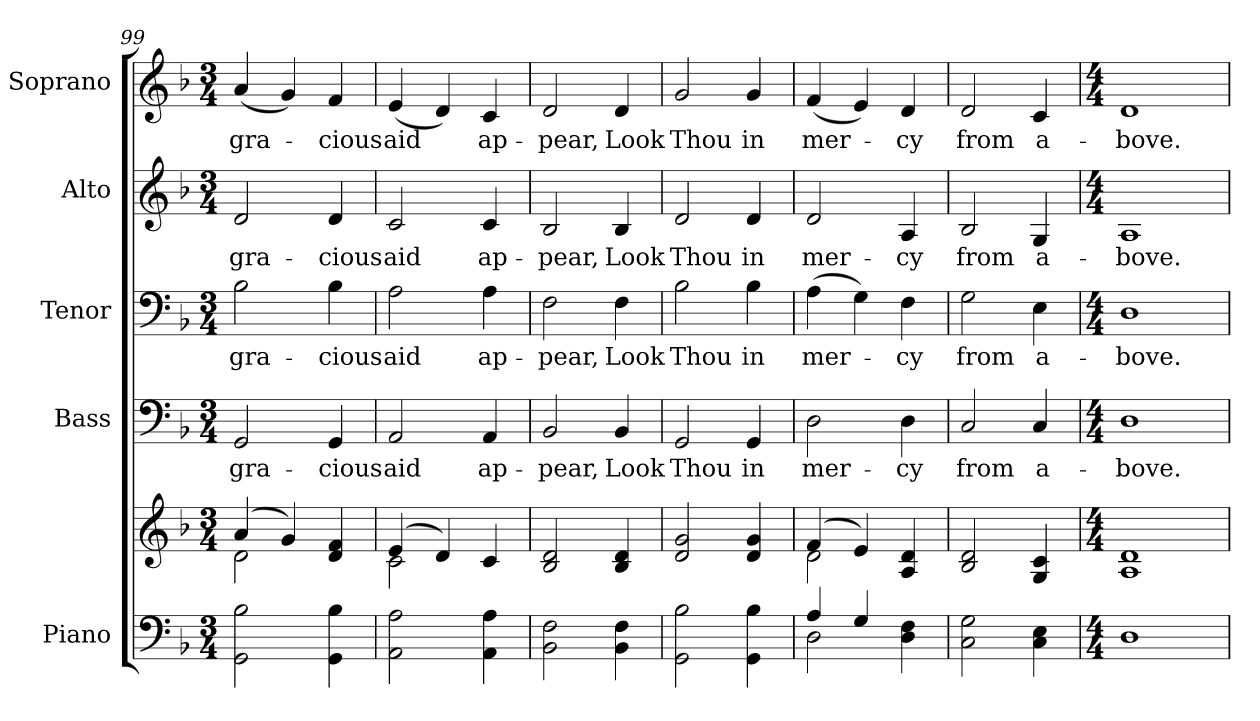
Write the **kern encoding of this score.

**kern	**kern	**kern	**text	**kern	**text	**kern	**text	**kern	**text
*part5	*part5	*part4	*part4	*part3	*part3	*part2	*part2	*part1	*part1
*staff6	*staff5	*staff4	*staff4	*staff3	*staff3	*staff2	*staff2	*staff1	*staff1
*I"Piano	*	*I"Bass	*	*I"Tenor	*	*I"Alto	*	*I"Soprano	*
*I'Pno.	*	*I'B.	*	*I'T.	*	*I'A.	*	*I'S.	*
*clefF4	*clefG2	*clefF4	*	*clefF4	*	*clefG2	*	*clefG2	*
*k[b-]	*k[b-]	*k[b-]	*	*k[b-]	*	*k[b-]	*	*k[b-]	*
*F:	*F:	*F:	*	*F:	*	*F:	*	*F:	*
*M3/4	*M3/4	*M3/4	*	*M3/4	*	*M3/4	*	*M3/4	*
=99	=99	=99	=99	=99	=99	=99	=99	=99	=99
*	*^	*	*	*	*	*	*	*	*
!	!	!	!	!LO:LY:b:color=#000000	!	!	!	!	!	!
!	!	!	!	!	!	!LO:LY:b:color=#000000	!	!	!	!
!	!	!	!	!	!	!	!	!LO:LY:b:color=#000000	!	!
!	!	!	!	!	!	!	!	!	!	!LO:LY:b:color=#000000
2GGi\ 2B-i	(4ai/	2di\	2GGi/	gra-	2B-i\	gra-	2di/	gra-	(4ai/	gra-
.	4gi/)	.	.	.	.	.	.	.	4gi/)	.
!	!	!	!	!LO:LY:b:color=#000000	!	!	!	!	!	!
!	!	!	!	!	!	!LO:LY:b:color=#000000	!	!	!	!
!	!	!	!	!	!	!	!	!LO:LY:b:color=#000000	!	!
!	!	!	!	!	!	!	!	!	!	!LO:LY:b:color=#000000
4GGi\ 4B-i	4di/ 4fi	4ryy	4GGi/	-cious	4B-i\	-cious	4di/	-cious	4fi/	-cious
=100	=100	=100	=100	=100	=100	=100	=100	=100	=100	=100
!	!	!	!	!LO:LY:b:color=#000000	!	!	!	!	!	!
!	!	!	!	!	!	!LO:LY:b:color=#000000	!	!	!	!
!	!	!	!	!	!	!	!	!LO:LY:b:color=#000000	!	!
!	!	!	!	!	!	!	!	!	!	!LO:LY:b:color=#000000
2AAi\ 2Ai	(4ei/	2ci\	2AAi/	aid	2Ai\	aid	2ci/	aid	(4ei/	aid
.	4di/)	.	.	.	.	.	.	.	4di/)	.
!	!	!	!	!LO:LY:b:color=#000000	!	!	!	!	!	!
!	!	!	!	!	!	!LO:LY:b:color=#000000	!	!	!	!
!	!	!	!	!	!	!	!	!LO:LY:b:color=#000000	!	!
!	!	!	!	!	!	!	!	!	!	!LO:LY:b:color=#000000
4AAi\ 4Ai	4ci/	4ryy	4AAi/	ap-	4Ai\	ap-	4ci/	ap-	4ci/	ap-
*	*v	*v	*	*	*	*	*	*	*	*
=101	=101	=101	=101	=101	=101	=101	=101	=101	=101
*	*^	*	*	*	*	*	*	*	*
!	!	!	!	!LO:LY:b:color=#000000	!	!	!	!	!	!
*	*v	*v	*	*	*	*	*	*	*	*
*	*^	*	*	*	*	*	*	*	*
!	!	!	!	!	!	!LO:LY:b:color=#000000	!	!	!	!
*	*v	*v	*	*	*	*	*	*	*	*
*	*^	*	*	*	*	*	*	*	*
!	!	!	!	!	!	!	!	!LO:LY:b:color=#000000	!	!
*	*v	*v	*	*	*	*	*	*	*	*
*	*^	*	*	*	*	*	*	*	*
!	!	!	!	!	!	!	!	!	!	!LO:LY:b:color=#000000
*	*v	*v	*	*	*	*	*	*	*	*
2BB-i\ 2Fi	2B-i/ 2di	2BB-i/	-pear,	2Fi\	-pear,	2B-i/	-pear,	2di/	-pear,
!	!	!	!LO:LY:b:color=#000000	!	!	!	!	!	!
!	!	!	!	!	!LO:LY:b:color=#000000	!	!	!	!
!	!	!	!	!	!	!	!LO:LY:b:color=#000000	!	!
!	!	!	!	!	!	!	!	!	!LO:LY:b:color=#000000
4BB-i\ 4Fi	4B-i/ 4di	4BB-i/	Look	4Fi\	Look	4B-i/	Look	4di/	Look
!!LO:PB:g=z
=102	=102	=102	=102	=102	=102	=102	=102	=102	=102
!	!	!	!LO:LY:b:color=#000000	!	!	!	!	!	!
!	!	!	!	!	!LO:LY:b:color=#000000	!	!	!	!
!	!	!	!	!	!	!	!LO:LY:b:color=#000000	!	!
!	!	!	!	!	!	!	!	!	!LO:LY:b:color=#000000
2GGi\ 2B-i	2di/ 2gi	2GGi/	Thou	2B-i\	Thou	2di/	Thou	2gi/	Thou
!	!	!	!LO:LY:b:color=#000000	!	!	!	!	!	!
!	!	!	!	!	!LO:LY:b:color=#000000	!	!	!	!
!	!	!	!	!	!	!	!LO:LY:b:color=#000000	!	!
!	!	!	!	!	!	!	!	!	!LO:LY:b:color=#000000
4GGi\ 4B-i	4di/ 4gi	4GGi/	in	4B-i\	in	4di/	in	4gi/	in
=103	=103	=103	=103	=103	=103	=103	=103	=103	=103
*^	*^	*	*	*	*	*	*	*	*
!	!	!	!	!	!LO:LY:b:color=#000000	!	!	!	!	!	!
!	!	!	!	!	!	!	!LO:LY:b:color=#000000	!	!	!	!
!	!	!	!	!	!	!	!	!	!LO:LY:b:color=#000000	!	!
!	!	!	!	!	!	!	!	!	!	!	!LO:LY:b:color=#000000
4Ai/	2Di\	(4fi/	2di\	2Di\	mer-	(4Ai\	mer-	2di/	mer-	(4fi/	mer-
4Gi/	.	4ei/)	.	.	.	4Gi\)	.	.	.	4ei/)	.
!	!	!	!	!	!LO:LY:b:color=#000000	!	!	!	!	!	!
!	!	!	!	!	!	!	!LO:LY:b:color=#000000	!	!	!	!
!	!	!	!	!	!	!	!	!	!LO:LY:b:color=#000000	!	!
!	!	!	!	!	!	!	!	!	!	!	!LO:LY:b:color=#000000
4Di\ 4Fi	4ryy	4Ai/ 4di	4ryy	4Di\	-cy	4Fi\	-cy	4Ai/	-cy	4di/	-cy
*v	*v	*	*	*	*	*	*	*	*	*	*
*	*v	*v	*	*	*	*	*	*	*	*
=104	=104	=104	=104	=104	=104	=104	=104	=104	=104
*^	*^	*	*	*	*	*	*	*	*
!	!	!	!	!	!LO:LY:b:color=#000000	!	!	!	!	!	!
*v	*v	*	*	*	*	*	*	*	*	*	*
*	*v	*v	*	*	*	*	*	*	*	*
*^	*^	*	*	*	*	*	*	*	*
!	!	!	!	!	!	!	!LO:LY:b:color=#000000	!	!	!	!
*v	*v	*	*	*	*	*	*	*	*	*	*
*	*v	*v	*	*	*	*	*	*	*	*
*^	*^	*	*	*	*	*	*	*	*
!	!	!	!	!	!	!	!	!	!LO:LY:b:color=#000000	!	!
*v	*v	*	*	*	*	*	*	*	*	*	*
*	*v	*v	*	*	*	*	*	*	*	*
*^	*^	*	*	*	*	*	*	*	*
!	!	!	!	!	!	!	!	!	!	!	!LO:LY:b:color=#000000
*v	*v	*	*	*	*	*	*	*	*	*	*
*	*v	*v	*	*	*	*	*	*	*	*
2Ci\ 2Gi	2B-i/ 2di	2Ci/	from	2Gi\	from	2B-i/	from	2di/	from
!	!	!	!LO:LY:b:color=#000000	!	!	!	!	!	!
!	!	!	!	!	!LO:LY:b:color=#000000	!	!	!	!
!	!	!	!	!	!	!	!LO:LY:b:color=#000000	!	!
!	!	!	!	!	!	!	!	!	!LO:LY:b:color=#000000
4Ci\ 4Ei	4Gi/ 4ci	4Ci/	a-	4Ei\	a-	4Gi/	a-	4ci/	a-
=105	=105	=105	=105	=105	=105	=105	=105	=105	=105
*M4/4	*M4/4	*M4/4	*	*M4/4	*	*M4/4	*	*M4/4	*
!	!	!	!LO:LY:b:color=#000000	!	!	!	!	!	!
!	!	!	!	!	!LO:LY:b:color=#000000	!	!	!	!
!	!	!	!	!	!	!	!LO:LY:b:color=#000000	!	!
!	!	!	!	!	!	!	!	!	!LO:LY:b:color=#000000
1Di	1Ai 1di	1Di	-bove.	1Di	-bove.	1Ai	-bove.	1di	-bove.
=	=	=	=	=	=	=	=	=	=
*-	*-	*-	*-	*-	*-	*-	*-	*-	*-
